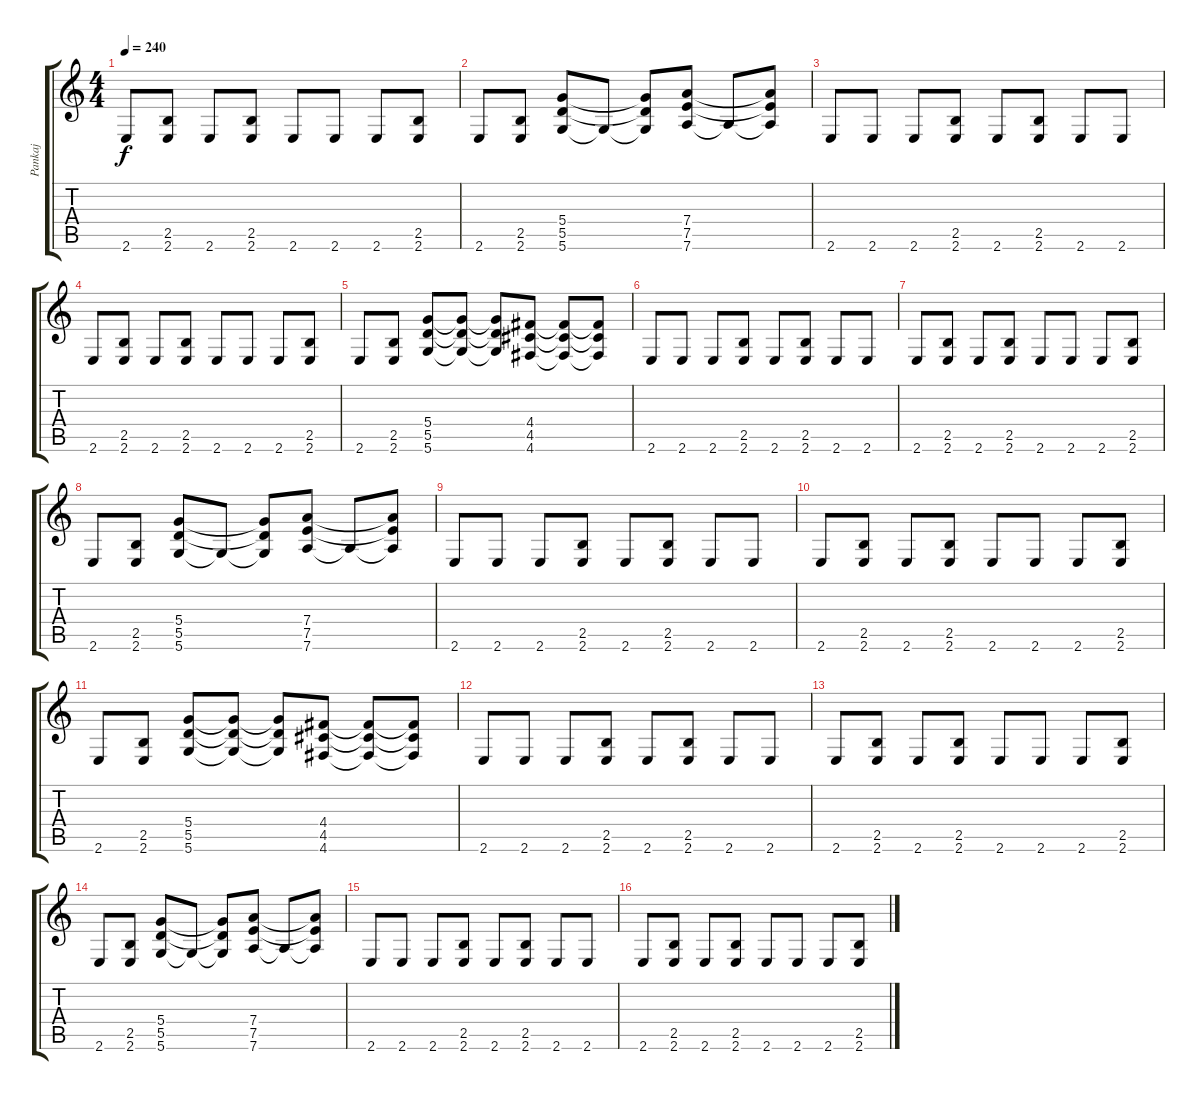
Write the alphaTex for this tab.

\track ("Pankaj" "Pankaj") {instrument distortionguitar}
\staff {score tabs}
\tuning (E4 B3 G3 D3 A2 D2) {hide}
\ts (4 4)
\tempo 240
\clef g2
\ks c
2.6.8{dy f} (2.5 2.6).8 2.6.8 (2.5 2.6).8 2.6.8 2.6.8 2.6.8 (2.5 2.6).8 |
2.6.8 (2.5 2.6).8 (5.4 5.5 5.6).8 5.6{t}.8 (5.4{t} 5.5{t} 5.6{t}).8 (7.4 7.5 7.6).8 7.6{t}.8 (7.4{t} 7.5{t} 7.6{t}).8 |
2.6.8 2.6.8 2.6.8 (2.5 2.6).8 2.6.8 (2.5 2.6).8 2.6.8 2.6.8 |
2.6.8 (2.5 2.6).8 2.6.8 (2.5 2.6).8 2.6.8 2.6.8 2.6.8 (2.5 2.6).8 |
2.6.8 (2.5 2.6).8 (5.4 5.5 5.6).8 (5.4{t} 5.5{t} 5.6{t}).8 (5.4{t} 5.5{t} 5.6{t}).8 (4.4 4.5 4.6).8 (4.4{t} 4.5{t} 4.6{t}).8 (4.4{t} 4.5{t} 4.6{t}).8 |
2.6.8 2.6.8 2.6.8 (2.5 2.6).8 2.6.8 (2.5 2.6).8 2.6.8 2.6.8 |
2.6.8 (2.5 2.6).8 2.6.8 (2.5 2.6).8 2.6.8 2.6.8 2.6.8 (2.5 2.6).8 |
2.6.8 (2.5 2.6).8 (5.4 5.5 5.6).8 5.6{t}.8 (5.4{t} 5.5{t} 5.6{t}).8 (7.4 7.5 7.6).8 7.6{t}.8 (7.4{t} 7.5{t} 7.6{t}).8 |
2.6.8 2.6.8 2.6.8 (2.5 2.6).8 2.6.8 (2.5 2.6).8 2.6.8 2.6.8 |
2.6.8 (2.5 2.6).8 2.6.8 (2.5 2.6).8 2.6.8 2.6.8 2.6.8 (2.5 2.6).8 |
2.6.8 (2.5 2.6).8 (5.4 5.5 5.6).8 (5.4{t} 5.5{t} 5.6{t}).8 (5.4{t} 5.5{t} 5.6{t}).8 (4.4 4.5 4.6).8 (4.4{t} 4.5{t} 4.6{t}).8 (4.4{t} 4.5{t} 4.6{t}).8 |
2.6.8 2.6.8 2.6.8 (2.5 2.6).8 2.6.8 (2.5 2.6).8 2.6.8 2.6.8 |
2.6.8 (2.5 2.6).8 2.6.8 (2.5 2.6).8 2.6.8 2.6.8 2.6.8 (2.5 2.6).8 |
2.6.8 (2.5 2.6).8 (5.4 5.5 5.6).8 5.6{t}.8 (5.4{t} 5.5{t} 5.6{t}).8 (7.4 7.5 7.6).8 7.6{t}.8 (7.4{t} 7.5{t} 7.6{t}).8 |
2.6.8 2.6.8 2.6.8 (2.5 2.6).8 2.6.8 (2.5 2.6).8 2.6.8 2.6.8 |
2.6.8 (2.5 2.6).8 2.6.8 (2.5 2.6).8 2.6.8 2.6.8 2.6.8 (2.5 2.6).8
